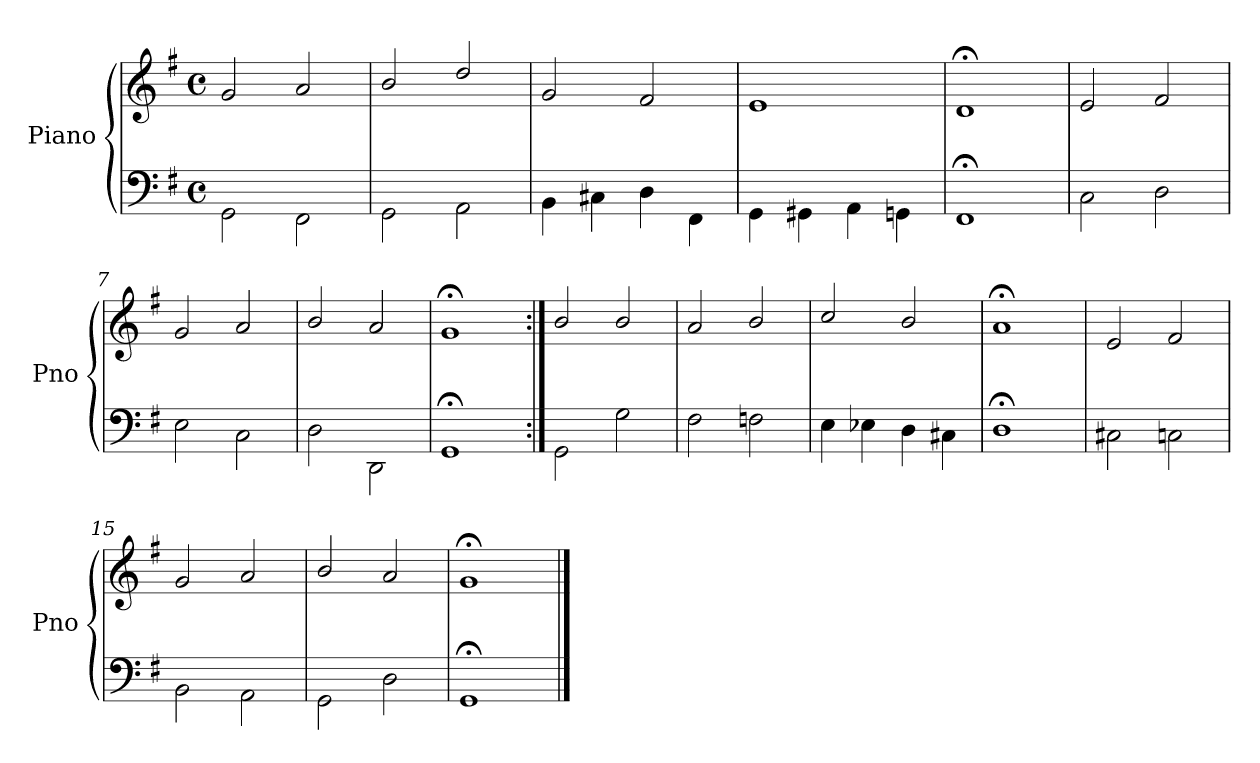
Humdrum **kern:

**kern	**kern
*part1	*part1
*staff2	*staff1
*I"Piano	*
*I'Pno	*
*clefF4	*clefG2
*k[f#]	*k[f#]
*G:	*G:
*M4/4	*M4/4
*met(c)	*met(c)
=1	=1
2GG\	2g/
2FF#\	2a/
=2	=2
2GG\	2b/
2AA\	2dd/
=3	=3
4BB\	2g/
4C#X\	.
4D\	2f#/
4FF#\	.
=4	=4
4GG\	1e/
4GG#X\	.
4AA\	.
4GGn\	.
=5	=5
1FF#;\	1d;</
=6	=6
2C\	2e/
2D\	2f#/
=7	=7
2E\	2g/
2C\	2a/
=8	=8
2D\	2b/
2DD\	2a/
=9	=9
1GG;\	1g;</
!!LO:LB:g=z
=10:|!	=10:|!
2GG\	2b/
2G\	2b/
=11	=11
2F#\	2a/
2Fn\	2b/
=12	=12
4E\	2cc/
4E-X\	.
4D\	2b/
4C#X\	.
=13	=13
1D;\	1a;</
=14	=14
2C#X\	2e/
2Cn\	2f#/
=15	=15
2BB\	2g/
2AA\	2a/
=16	=16
2GG\	2b/
2D\	2a/
=17	=17
1GG;\	1g;</
==	==
*-	*-
